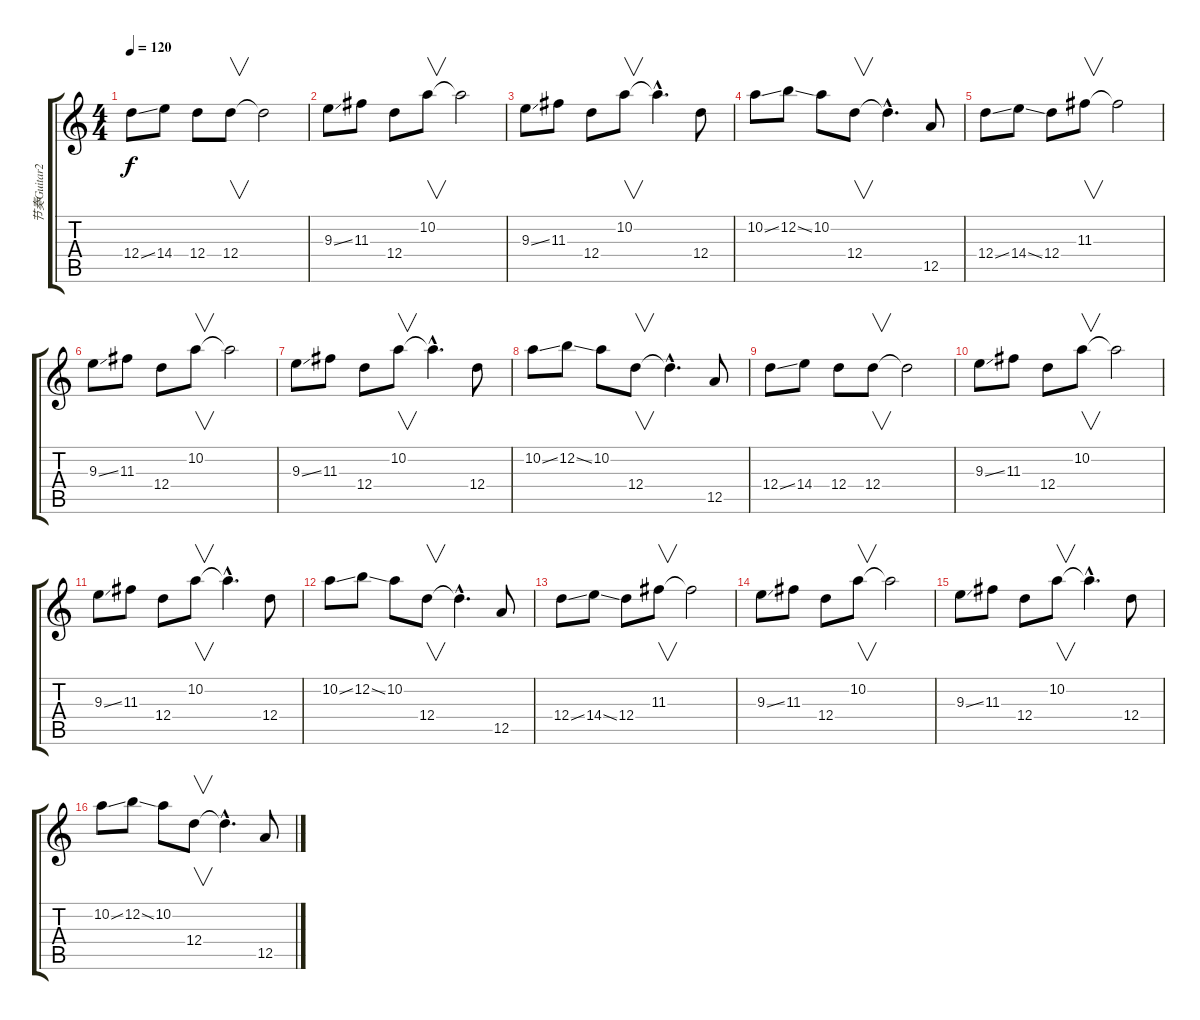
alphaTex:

\track ("节奏Guitar2" "节奏Guitar2") {instrument overdrivenguitar}
\staff {score tabs}
\tuning (E4 B3 G3 D3 A2 E2) {hide}
\ts (4 4)
\tempo 120
\clef g2
\ks c
12.4{ss}.8{dy f} 14.4.8 12.4.8 12.4.8{v} 12.4{t}.2 |
9.3{ss}.8 11.3.8 12.4.8 10.2.8{v} 10.2{t}.2 |
9.3{ss}.8 11.3.8 12.4.8 10.2.8{v} 10.2{hac t}.4{d} 12.4.8 |
10.2{ss}.8 12.2{ss}.8 10.2.8 12.4.8{v} 12.4{hac t}.4{d} 12.5.8 |
12.4{ss}.8 14.4{ss}.8 12.4.8 11.3.8{v} 11.3{t}.2 |
9.3{ss}.8{volume 10} 11.3.8 12.4.8 10.2.8{v} 10.2{t}.2 |
9.3{ss}.8 11.3.8 12.4.8 10.2.8{v} 10.2{hac t}.4{d} 12.4.8 |
10.2{ss}.8{volume 8} 12.2{ss}.8 10.2.8 12.4.8{v} 12.4{hac t}.4{d} 12.5.8 |
12.4{ss}.8 14.4.8 12.4.8 12.4.8{v} 12.4{t}.2 |
9.3{ss}.8{volume 6} 11.3.8 12.4.8 10.2.8{v} 10.2{t}.2 |
9.3{ss}.8 11.3.8 12.4.8 10.2.8{v} 10.2{hac t}.4{d} 12.4.8 |
10.2{ss}.8{volume 4} 12.2{ss}.8 10.2.8 12.4.8{v} 12.4{hac t}.4{d} 12.5.8 |
12.4{ss}.8 14.4{ss}.8 12.4.8 11.3.8{v} 11.3{t}.2 |
9.3{ss}.8{volume 2} 11.3.8 12.4.8 10.2.8{v} 10.2{t}.2 |
9.3{ss}.8 11.3.8 12.4.8 10.2.8{v} 10.2{hac t}.4{d} 12.4.8 |
10.2{ss}.8{volume 0} 12.2{ss}.8 10.2.8 12.4.8{v} 12.4{hac t}.4{d} 12.5.8
